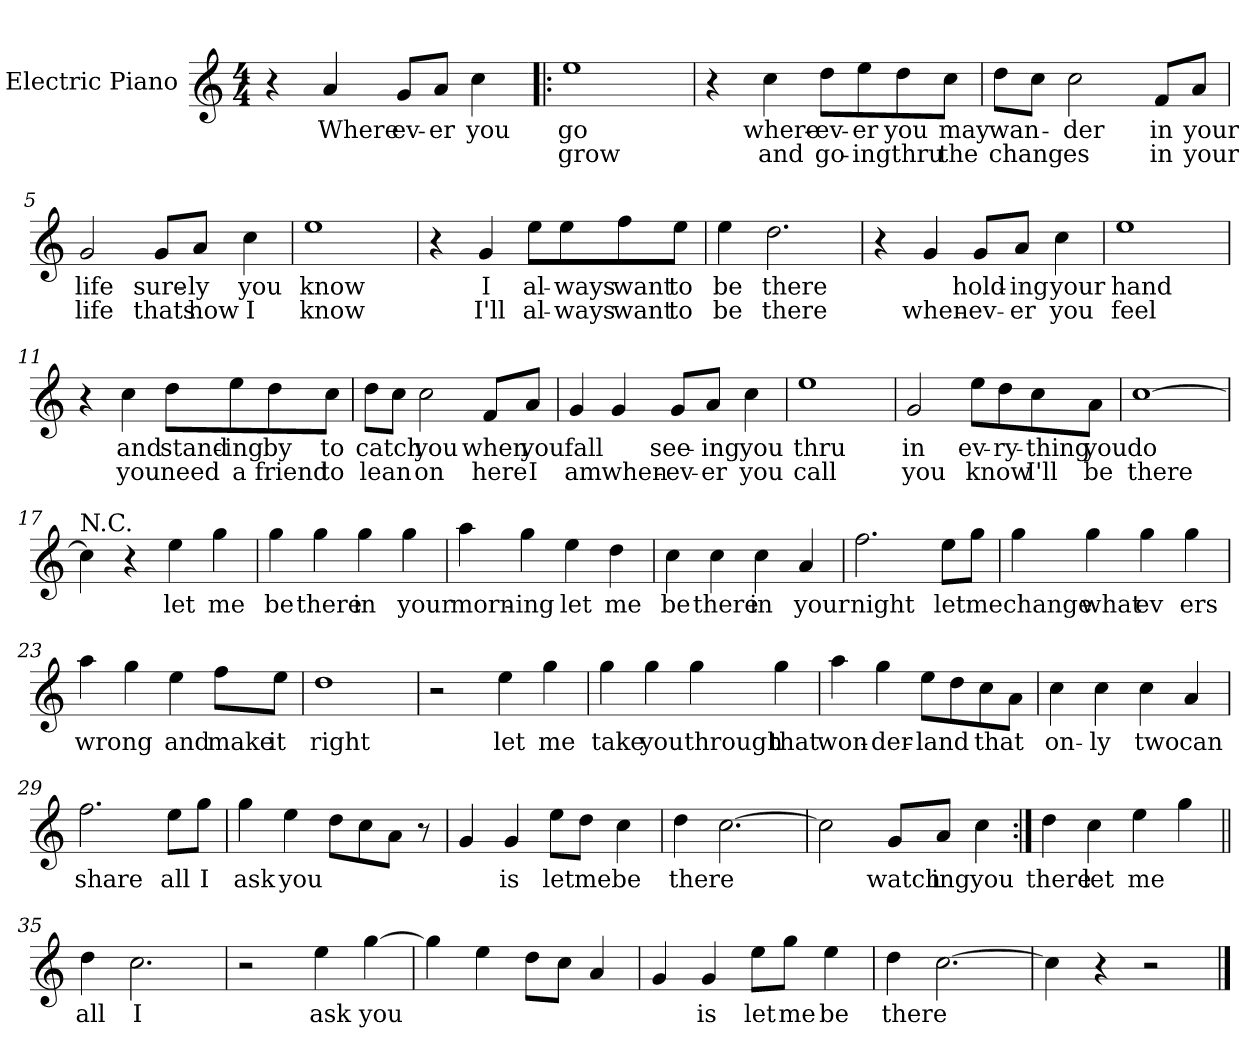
**kern	**text	**text
*part1	*part1	*part1
*staff1	*staff1	*staff1
*I"Electric Piano	*	*
*I'E.Pno	*	*
*clefG2	*	*
*k[]	*	*
*C:	*	*
*M4/4	*	*
=1	=1	=1
4r	.	.
4a/	Where	.
8g/L	ev-	.
8a/J	-er	.
4cc\	you	.
=2!|:	=2!|:	=2!|:
1ee	go	grow
=3	=3	=3
4r	.	.
4cc\	where-	and
8dd\L	-ev-	go-
8ee\	-er	-ing
8dd\	you	thru
8cc\J	may	the
=4	=4	=4
8dd\L	-wan-	-chang
8cc\J	.	.
2cc\	der	es
8f/L	in	in
8a/J	your	your
=5	=5	=5
2g/	life	life
8g/L	sure-	thats
8a/J	-ly	how
4cc\	you	I
=6	=6	=6
1ee	know	know
!!LO:LB:g=z
=7	=7	=7
4r	.	.
4g/	I	I'll
8ee\L	al-	al-
8ee\	-ways	-ways
8ff\	want	want
8ee\J	to	to
=8	=8	=8
4ee\	be	be
2.dd\	there	there
=9	=9	=9
4r	.	.
4g/	.	when-
8g/L	hold-	-ev-
8a/J	-ing	-er
4cc\	your	you
=10	=10	=10
1ee	hand	feel
!!LO:LB:g=z
=11	=11	=11
4r	.	.
4cc\	and	you
8dd\L	stand-	need
8ee\	-ing	a
8dd\	by	friend
8cc\J	to	to
=12	=12	=12
8dd\L	catch	lean
8cc\J	.	.
2cc\	you	on
8f/L	when	here
8a/J	you	I
=13	=13	=13
4g/	fall	am
4g/	.	when-
8g/L	see-	-ev-
8a/J	-ing	-er
4cc\	you	you
=14	=14	=14
1ee	thru	call
!!LO:LB:g=z
=15	=15	=15
2g/	in	you
8ee\L	ev-	know
8dd\	-ry-	.
8cc\	-thing	I'll
8a\J	you	be
=16	=16	=16
[1cc	do	there
=17	=17	=17
!LO:TX:a:t=N.C.	!	!
4cc\]	.	.
4r	.	.
4ee\	let	.
4gg\	me	.
=18	=18	=18
4gg\	be	.
4gg\	there	.
4gg\	in	.
4gg\	your	.
!!LO:LB:g=z
=19	=19	=19
4aa\	morn-	.
4gg\	-ing	.
4ee\	let	.
4dd\	me	.
=20	=20	=20
4cc\	be	.
4cc\	there	.
4cc\	in	.
4a/	your	.
=21	=21	=21
2.ff\	night	.
8ee\L	let	.
8gg\J	me	.
=22	=22	=22
4gg\	change	.
4gg\	what	.
4gg\	ev	.
4gg\	ers	.
=23	=23	=23
4aa\	wrong	.
4gg\	.	.
4ee\	and	.
8ff\L	make	.
8ee\J	it	.
=24	=24	=24
1dd	right	.
!!LO:LB:g=z
=25	=25	=25
2r	.	.
4ee\	let	.
4gg\	me	.
=26	=26	=26
4gg\	take	.
4gg\	you	.
4gg\	through	.
4gg\	that	.
=27	=27	=27
4aa\	won-	.
4gg\	-der-	.
8ee\L	land	.
8dd\	.	.
8cc\	that	.
8a\J	.	.
=28	=28	=28
4cc\	on-	.
4cc\	-ly	.
4cc\	two	.
4a/	can	.
!!LO:LB:g=z
=29	=29	=29
2.ff\	share	.
8ee\L	all	.
8gg\J	I	.
=30	=30	=30
4gg\	ask	.
4ee\	you	.
8dd\L	.	.
8cc\	.	.
8a\J	.	.
8r	.	.
=31	=31	=31
4g/	.	.
4g/	is	.
8ee\L	let	.
8dd\J	me	.
4cc\	be	.
=32	=32	=32
4dd\	there	.
[2.cc\	.	.
=33	=33	=33
2cc\]	.	.
8g/L	watch	.
8a/J	ing	.
4cc\	you	.
=34:|!	=34:|!	=34:|!
4dd\	there	.
4cc\	let	.
4ee\	me	.
4gg\	.	.
!!LO:LB:g=z
=35||	=35||	=35||
4dd\	all	.
2.cc\	I	.
=36	=36	=36
2r	.	.
4ee\	ask	.
[4gg\	you	.
=37	=37	=37
4gg\]	.	.
4ee\	.	.
8dd\L	.	.
8cc\J	.	.
4a/	.	.
=38	=38	=38
4g/	.	.
4g/	is	.
8ee\L	let	.
8gg\J	me	.
4ee\	be	.
=39	=39	=39
4dd\	there	.
[2.cc\	.	.
=40	=40	=40
4cc\]	.	.
4r	.	.
2r	.	.
==	==	==
*-	*-	*-
